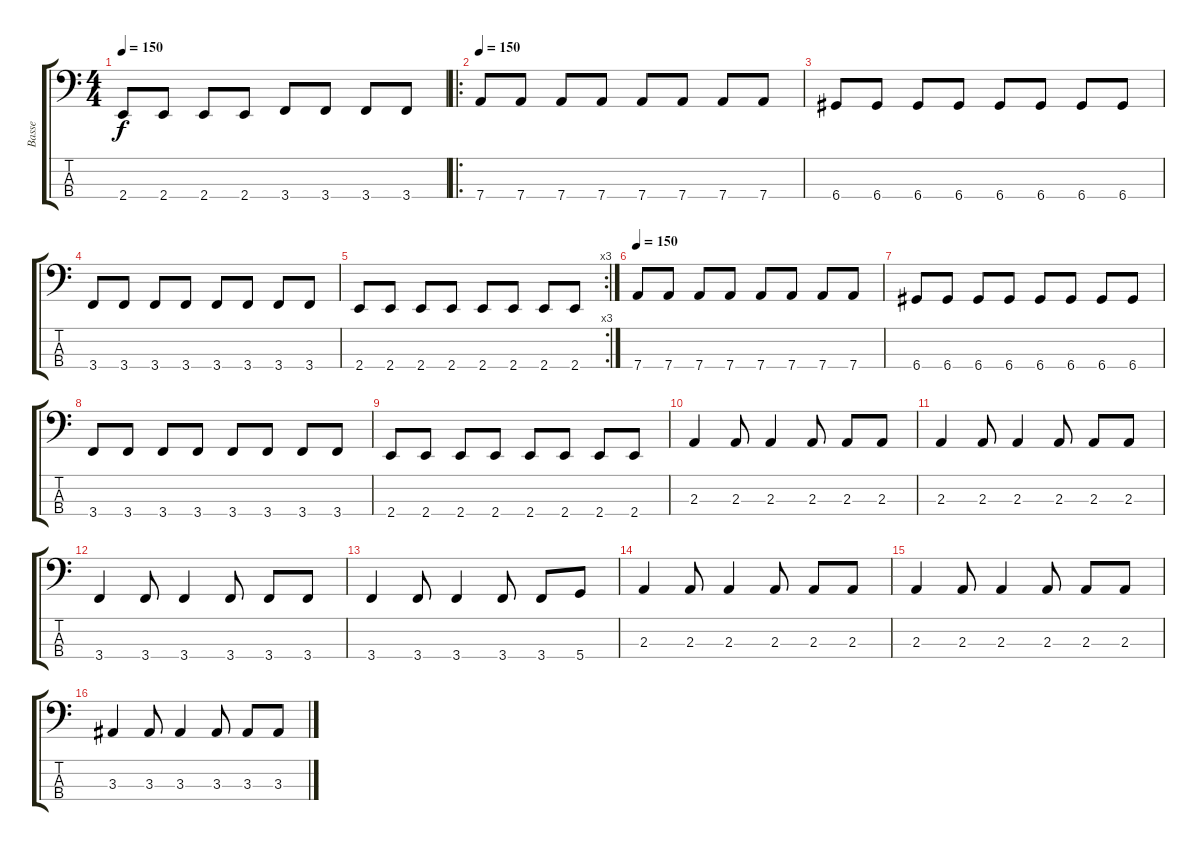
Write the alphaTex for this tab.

\track ("Basse" "Basse") {instrument electricbasspick}
\staff {score tabs}
\tuning (F2 C2 G1 D1) {hide}
\ts (4 4)
\tempo 150
\clef f4
\ks c
2.4.8{dy f} 2.4.8 2.4.8 2.4.8 3.4.8 3.4.8 3.4.8 3.4.8 |
\ro
\tempo 150
7.4.8 7.4.8 7.4.8 7.4.8 7.4.8 7.4.8 7.4.8 7.4.8 |
6.4.8 6.4.8 6.4.8 6.4.8 6.4.8 6.4.8 6.4.8 6.4.8 |
3.4.8 3.4.8 3.4.8 3.4.8 3.4.8 3.4.8 3.4.8 3.4.8 |
\rc 3
2.4.8 2.4.8 2.4.8 2.4.8 2.4.8 2.4.8 2.4.8 2.4.8 |
\tempo 150
7.4.8 7.4.8 7.4.8 7.4.8 7.4.8 7.4.8 7.4.8 7.4.8 |
6.4.8 6.4.8 6.4.8 6.4.8 6.4.8 6.4.8 6.4.8 6.4.8 |
3.4.8 3.4.8 3.4.8 3.4.8 3.4.8 3.4.8 3.4.8 3.4.8 |
2.4.8 2.4.8 2.4.8 2.4.8 2.4.8 2.4.8 2.4.8 2.4.8 |
2.3.4 2.3.8 2.3.4 2.3.8 2.3.8 2.3.8 |
2.3.4 2.3.8 2.3.4 2.3.8 2.3.8 2.3.8 |
3.4.4 3.4.8 3.4.4 3.4.8 3.4.8 3.4.8 |
3.4.4 3.4.8 3.4.4 3.4.8 3.4.8 5.4.8 |
2.3.4 2.3.8 2.3.4 2.3.8 2.3.8 2.3.8 |
2.3.4 2.3.8 2.3.4 2.3.8 2.3.8 2.3.8 |
3.3.4 3.3.8 3.3.4 3.3.8 3.3.8 3.3.8
